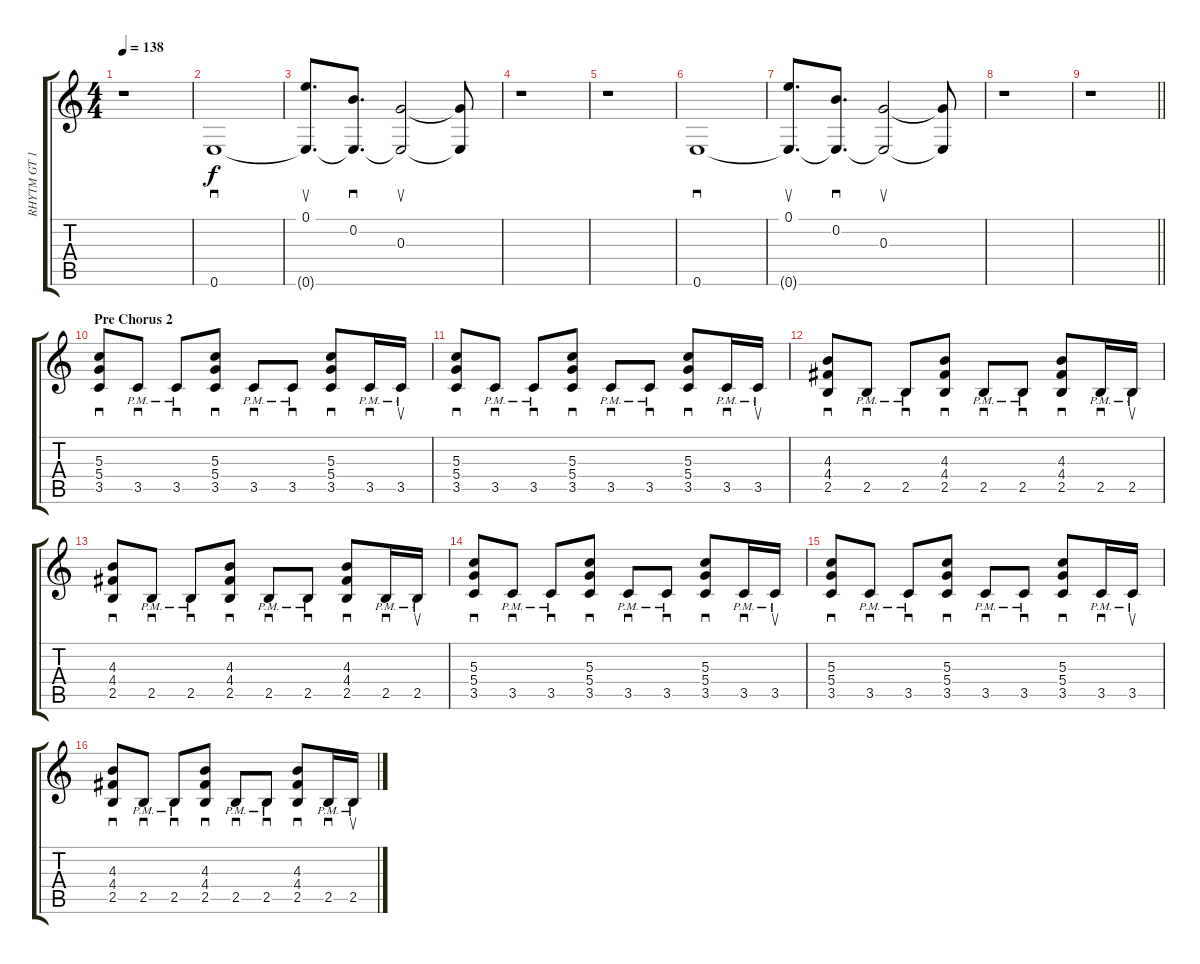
\track ("RHYTM GT 1" "RHYTM GT 1") {instrument distortionguitar}
\staff {score tabs}
\tuning (E4 B3 G3 D3 A2 E2) {hide}
\ts (4 4)
\tempo 138
\clef g2
\ks c
r.1{dy f} |
0.6.1{sd} |
(0.1 0.6{t}).8{d su} (0.2 0.6{t}).8{d sd} (0.3 0.6{t}).2{su} (0.3{t} 0.6{t}).8 |
r.1 |
r.1 |
0.6.1{sd} |
(0.1 0.6{t}).8{d su} (0.2 0.6{t}).8{d sd} (0.3 0.6{t}).2{su} (0.3{t} 0.6{t}).8 |
r.1 |
\barLineRight lightlight
r.1{volume 6 instrument distortionguitar} |
\section ("" "Pre Chorus 2")
(5.3 5.4 3.5).8{sd} 3.5{pm}.8{sd} 3.5{pm}.8{sd} (5.3 5.4 3.5).8{sd} 3.5{pm}.8{sd} 3.5{pm}.8{sd} (5.3 5.4 3.5).8{sd} 3.5{pm}.16{sd} 3.5{pm}.16{su} |
(5.3 5.4 3.5).8{sd} 3.5{pm}.8{sd} 3.5{pm}.8{sd} (5.3 5.4 3.5).8{sd} 3.5{pm}.8{sd} 3.5{pm}.8{sd} (5.3 5.4 3.5).8{sd} 3.5{pm}.16{sd} 3.5{pm}.16{su} |
(4.3 4.4 2.5).8{sd} 2.5{pm}.8{sd} 2.5{pm}.8{sd} (4.3 4.4 2.5).8{sd} 2.5{pm}.8{sd} 2.5{pm}.8{sd} (4.3 4.4 2.5).8{sd} 2.5{pm}.16{sd} 2.5{pm}.16{su} |
(4.3 4.4 2.5).8{sd} 2.5{pm}.8{sd} 2.5{pm}.8{sd} (4.3 4.4 2.5).8{sd} 2.5{pm}.8{sd} 2.5{pm}.8{sd} (4.3 4.4 2.5).8{sd} 2.5{pm}.16{sd} 2.5{pm}.16{su} |
(5.3 5.4 3.5).8{sd} 3.5{pm}.8{sd} 3.5{pm}.8{sd} (5.3 5.4 3.5).8{sd} 3.5{pm}.8{sd} 3.5{pm}.8{sd} (5.3 5.4 3.5).8{sd} 3.5{pm}.16{sd} 3.5{pm}.16{su} |
(5.3 5.4 3.5).8{sd} 3.5{pm}.8{sd} 3.5{pm}.8{sd} (5.3 5.4 3.5).8{sd} 3.5{pm}.8{sd} 3.5{pm}.8{sd} (5.3 5.4 3.5).8{sd} 3.5{pm}.16{sd} 3.5{pm}.16{su} |
(4.3 4.4 2.5).8{sd} 2.5{pm}.8{sd} 2.5{pm}.8{sd} (4.3 4.4 2.5).8{sd} 2.5{pm}.8{sd} 2.5{pm}.8{sd} (4.3 4.4 2.5).8{sd} 2.5{pm}.16{sd} 2.5{pm}.16{su}
